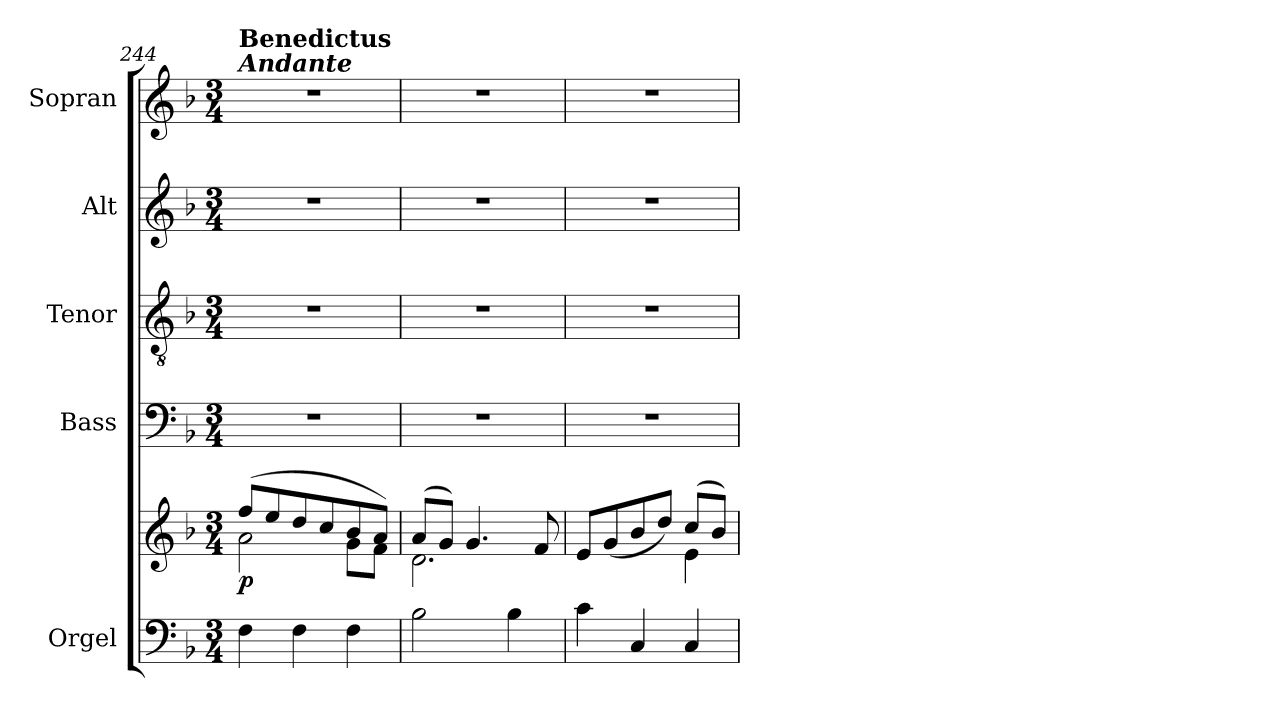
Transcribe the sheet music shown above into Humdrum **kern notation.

**kern	**kern	**dynam	**kern	**kern	**kern	**kern
*part5	*part5	*part5	*part4	*part3	*part2	*part1
*staff6	*staff5	*staff5/6	*staff4	*staff3	*staff2	*staff1
*I"Orgel	*	*	*I"Bass	*I"Tenor	*I"Alt	*I"Sopran
*I'Org.	*	*	*I'B.	*I'T.	*I'A.	*I'S.
!!LO:LB:g=z
*clefF4	*clefG2	*	*clefF4	*clefGv2	*clefG2	*clefG2
*k[b-]	*k[b-]	*	*k[b-]	*k[b-]	*k[b-]	*k[b-]
*F:	*F:	*	*F:	*F:	*F:	*F:
*M3/4	*M3/4	*	*M3/4	*M3/4	*M3/4	*M3/4
=244	=244	=244	=244	=244	=244	=244
*	*^	*	*	*	*	*
!	!	!	!	!	!	!	!LO:TX:a:Bi:t=Andante
!	!	!	!	!	!	!	!LO:TX:a:B:t=Benedictus
!	!	!	!LO:DY:b	!	!	!	!
4F\	(>8ff/L	2a\	p	2.r	2.r	2.r	2.r
.	8ee/	.	.	.	.	.	.
4F\	8dd/	.	.	.	.	.	.
.	8cc/	.	.	.	.	.	.
4F\	8b-/	8g\L	.	.	.	.	.
.	8a/J)	8f\J	.	.	.	.	.
=245	=245	=245	=245	=245	=245	=245	=245
2B-\	(>8a/L	2.d\	.	2.r	2.r	2.r	2.r
.	8g/J)	.	.	.	.	.	.
.	4.g/	.	.	.	.	.	.
4B-\	.	.	.	.	.	.	.
.	8f/	.	.	.	.	.	.
=246	=246	=246	=246	=246	=246	=246	=246
4c\	8e/L	2ryy	.	2.r	2.r	2.r	2.r
.	(>8g/	.	.	.	.	.	.
4C/	8b-/	.	.	.	.	.	.
.	8dd/J)	.	.	.	.	.	.
4C/	(>8cc/L	4e\	.	.	.	.	.
.	8b-/J)	.	.	.	.	.	.
*	*v	*v	*	*	*	*	*
=	=	=	=	=	=	=
*-	*-	*-	*-	*-	*-	*-
